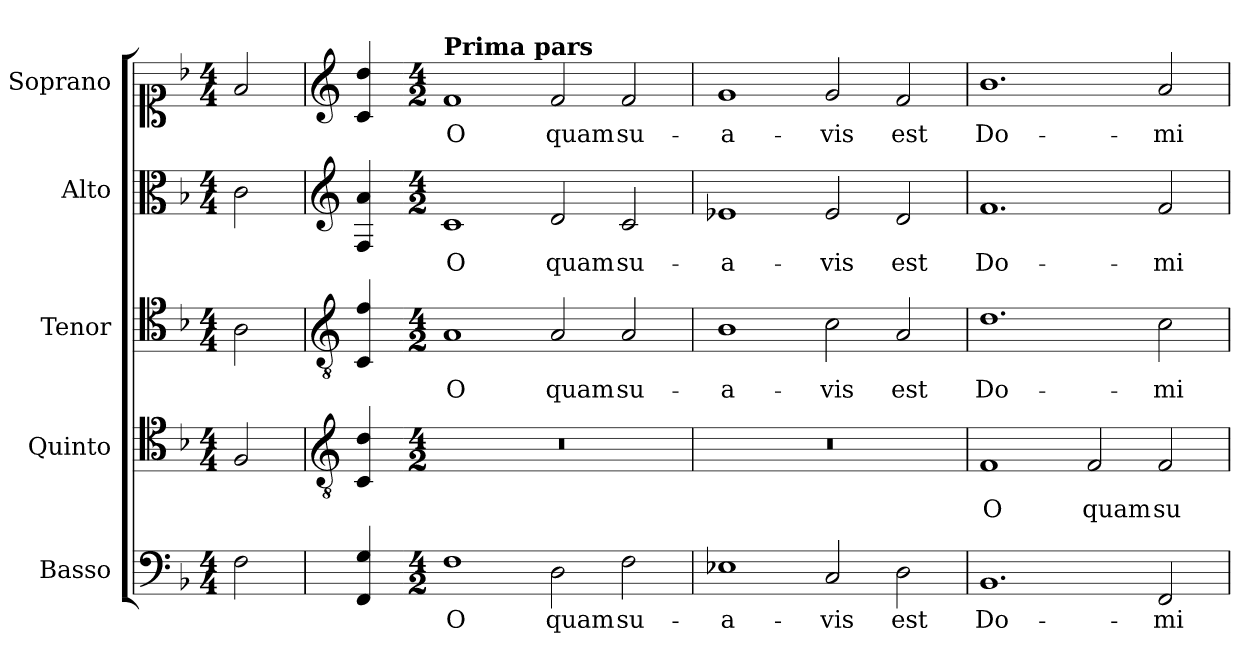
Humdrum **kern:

**kern	**text	**kern	**text	**kern	**text	**kern	**text	**kern	**text
*part5	*part5	*part4	*part4	*part3	*part3	*part2	*part2	*part1	*part1
*staff5	*staff5	*staff4	*staff4	*staff3	*staff3	*staff2	*staff2	*staff1	*staff1
*I"Basso	*	*I"Quinto	*	*I"Tenor	*	*I"Alto	*	*I"Soprano	*
*I'B.	*	*I'Q.	*	*I'T.	*	*I'A.	*	*I'S.	*
!!LO:PB:g=z
*clefF4	*	*clefC4	*	*clefC4	*	*clefC3	*	*clefC1	*
*	*	*ITrd7c12	*	*ITrd7c12	*	*	*	*	*
*k[b-]	*	*k[b-]	*	*k[b-]	*	*k[b-]	*	*k[b-]	*
*F:	*	*F:	*	*F:	*	*F:	*	*F:	*
*M4/4	*	*M4/4	*	*M4/4	*	*M4/4	*	*M4/4	*
=1	=1	=1	=1	=1	=1	=1	=1	=1	=1
!LO:N:head=open	!	!LO:N:head=open	!	!LO:N:head=open	!	!LO:N:head=open	!	!LO:N:head=open	!
2Fi\	.	2FFi/	.	2AAi\	.	2ci\	.	2fi/	.
=2	=2	=2	=2	=2	=2	=2	=2	=2	=2
*	*	*clefGv2	*	*clefGv2	*	*clefG2	*	*clefG2	*
4FFi/ 4Gi	.	4CCi/ 4Di	.	4CCi/ 4Fi	.	4Fi/ 4ai	.	4ci/ 4ddi	.
=3-	=3-	=3-	=3-	=3-	=3-	=3-	=3-	=3-	=3-
*M4/2	*	*M4/2	*	*M4/2	*	*M4/2	*	*M4/2	*
!	!LO:LY:b:color=#000000	!LO:N:vis=1	!	!	!	!	!	!	!
!	!	!	!	!	!LO:LY:b:color=#000000	!	!	!	!
!	!	!	!	!	!	!	!LO:LY:b:color=#000000	!	!
!	!	!	!	!	!	!	!	!LO:TX:a:B:t=Prima pars	!
!	!	!	!	!	!	!	!	!	!LO:LY:b:color=#000000
1Fi	O	0r	.	1AAi	O	1ci	O	1fi	O
!	!LO:LY:b:color=#000000	!	!	!	!	!	!	!	!
!	!	!	!	!	!LO:LY:b:color=#000000	!	!	!	!
!	!	!	!	!	!	!	!LO:LY:b:color=#000000	!	!
!	!	!	!	!	!	!	!	!	!LO:LY:b:color=#000000
2Di\	quam	.	.	2AAi/	quam	2di/	quam	2fi/	quam
!	!LO:LY:b:color=#000000	!	!	!	!	!	!	!	!
!	!	!	!	!	!LO:LY:b:color=#000000	!	!	!	!
!	!	!	!	!	!	!	!LO:LY:b:color=#000000	!	!
!	!	!	!	!	!	!	!	!	!LO:LY:b:color=#000000
2Fi\	su-	.	.	2AAi/	su-	2ci/	su-	2fi/	su-
=4	=4	=4	=4	=4	=4	=4	=4	=4	=4
!	!LO:LY:b:color=#000000	!LO:N:vis=1	!	!	!	!	!	!	!
!	!	!	!	!	!LO:LY:b:color=#000000	!	!	!	!
!	!	!	!	!	!	!	!LO:LY:b:color=#000000	!	!
!	!	!	!	!	!	!	!	!	!LO:LY:b:color=#000000
1E-Xi	-a-	0r	.	1BB-i	-a-	1e-Xi	-a-	1gi	-a-
!	!LO:LY:b:color=#000000	!	!	!	!	!	!	!	!
!	!	!	!	!	!LO:LY:b:color=#000000	!	!	!	!
!	!	!	!	!	!	!	!LO:LY:b:color=#000000	!	!
!	!	!	!	!	!	!	!	!	!LO:LY:b:color=#000000
2Ci/	-vis	.	.	2Ci\	-vis	2e-i/	-vis	2gi/	-vis
!	!LO:LY:b:color=#000000	!	!	!	!	!	!	!	!
!	!	!	!	!	!LO:LY:b:color=#000000	!	!	!	!
!	!	!	!	!	!	!	!LO:LY:b:color=#000000	!	!
!	!	!	!	!	!	!	!	!	!LO:LY:b:color=#000000
2Di\	est	.	.	2AAi/	est	2di/	est	2fi/	est
=5	=5	=5	=5	=5	=5	=5	=5	=5	=5
!	!LO:LY:b:color=#000000	!	!	!	!	!	!	!	!
!	!	!	!LO:LY:b:color=#000000	!	!	!	!	!	!
!	!	!	!	!	!LO:LY:b:color=#000000	!	!	!	!
!	!	!	!	!	!	!	!LO:LY:b:color=#000000	!	!
!	!	!	!	!	!	!	!	!	!LO:LY:b:color=#000000
1.BB-i	Do-	1FFi	O	1.Di	Do-	1.fi	Do-	1.b-i	Do-
!	!	!	!LO:LY:b:color=#000000	!	!	!	!	!	!
.	.	2FFi/	quam	.	.	.	.	.	.
!	!LO:LY:b:color=#000000	!	!	!	!	!	!	!	!
!	!	!	!LO:LY:b:color=#000000	!	!	!	!	!	!
!	!	!	!	!	!LO:LY:b:color=#000000	!	!	!	!
!	!	!	!	!	!	!	!LO:LY:b:color=#000000	!	!
!	!	!	!	!	!	!	!	!	!LO:LY:b:color=#000000
2FFi/	-mi-	2FFi/	su-	2Ci\	-mi-	2fi/	-mi-	2ai/	-mi-
=	=	=	=	=	=	=	=	=	=
*-	*-	*-	*-	*-	*-	*-	*-	*-	*-
